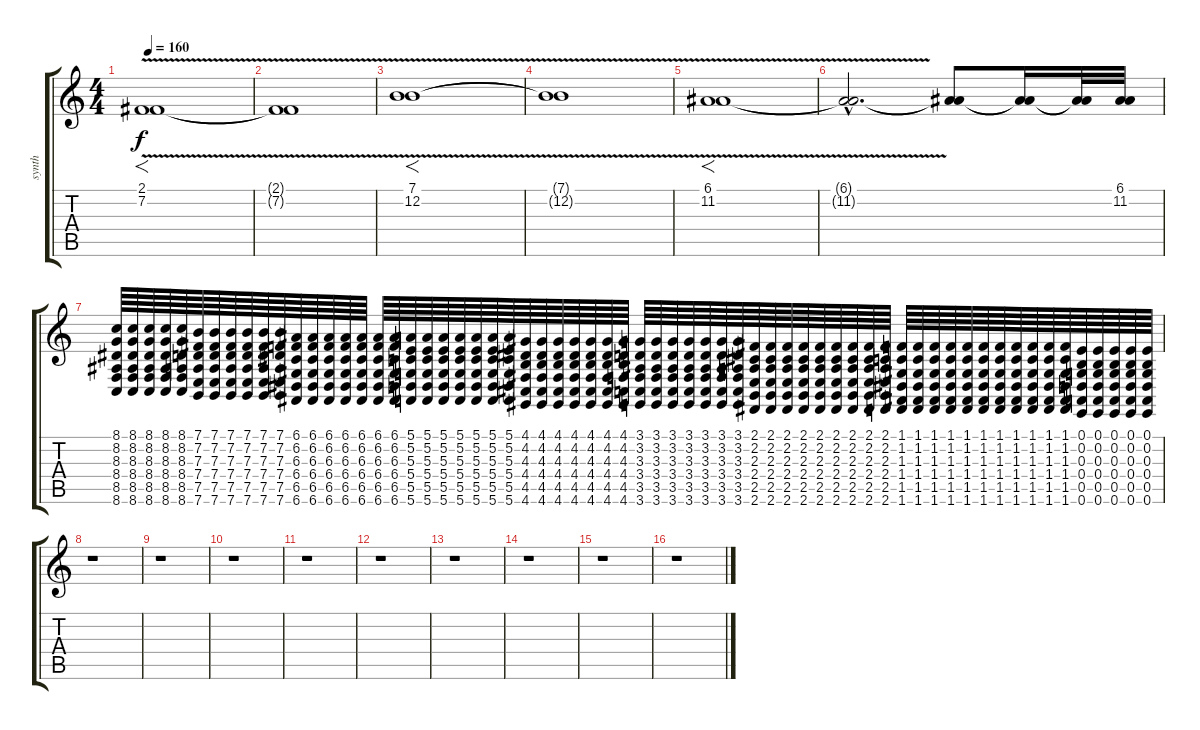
\track ("synth" "synth") {instrument lead1square}
\staff {score tabs}
\tuning (E4 B3 G3 D3 A2 E2) {hide}
\ts (4 4)
\tempo 160
\clef g2
\ks c
(2.1{v} 7.2).1{f dy f} |
(2.1{t} 7.2{t}).1 |
(7.1{v} 12.2).1{f} |
(7.1{t} 12.2{t}).1 |
(6.1{v} 11.2).1{f} |
(6.1{hac t} 11.2{hac t}).2{d} (6.1{t} 11.2{t}).8 (6.1{t} 11.2{t}).16 (6.1{t} 11.2{t}).32 (6.1 11.2).32{balance 13} |
(8.1 8.2 8.3 8.4 8.5 8.6).64{balance 3 instrument guitarfretnoise} (8.1 8.2 8.3 8.4 8.5 8.6).64 (8.1 8.2 8.3 8.4 8.5 8.6).64 (8.1 8.2 8.3 8.4 8.5 8.6).64 (8.1 8.2 8.3 8.4 8.5 8.6).64 (7.1 7.2 7.3 7.4 7.5 7.6).64 (7.1 7.2 7.3 7.4 7.5 7.6).64 (7.1 7.2 7.3 7.4 7.5 7.6).64 (7.1 7.2 7.3 7.4 7.5 7.6).64 (7.1 7.2 7.3 7.4 7.5 7.6).64 (7.1 7.2 7.3 7.4 7.5 7.6).64 (6.1 6.2 6.3 6.4 6.5 6.6).64 (6.1 6.2 6.3 6.4 6.5 6.6).64 (6.1 6.2 6.3 6.4 6.5 6.6).64 (6.1 6.2 6.3 6.4 6.5 6.6).64 (6.1 6.2 6.3 6.4 6.5 6.6).64 (6.1 6.2 6.3 6.4 6.5 6.6).64 (6.1 6.2 6.3 6.4 6.5 6.6).64 (5.1 5.2 5.3 5.4 5.5 5.6).64 (5.1 5.2 5.3 5.4 5.5 5.6).64 (5.1 5.2 5.3 5.4 5.5 5.6).64 (5.1 5.2 5.3 5.4 5.5 5.6).64 (5.1 5.2 5.3 5.4 5.5 5.6).64 (5.1 5.2 5.3 5.4 5.5 5.6).64 (5.1 5.2 5.3 5.4 5.5 5.6).64 (4.1 4.2 4.3 4.4 4.5 4.6).64 (4.1 4.2 4.3 4.4 4.5 4.6).64 (4.1 4.2 4.3 4.4 4.5 4.6).64 (4.1 4.2 4.3 4.4 4.5 4.6).64 (4.1 4.2 4.3 4.4 4.5 4.6).64 (4.1 4.2 4.3 4.4 4.5 4.6).64 (4.1 4.2 4.3 4.4 4.5 4.6).64 (3.1 3.2 3.3 3.4 3.5 3.6).64 (3.1 3.2 3.3 3.4 3.5 3.6).64 (3.1 3.2 3.3 3.4 3.5 3.6).64 (3.1 3.2 3.3 3.4 3.5 3.6).64 (3.1 3.2 3.3 3.4 3.5 3.6).64 (3.1 3.2 3.3 3.4 3.5 3.6).64 (3.1 3.2 3.3 3.4 3.5 3.6).64 (2.1 2.2 2.3 2.4 2.5 2.6).64 (2.1 2.2 2.3 2.4 2.5 2.6).64 (2.1 2.2 2.3 2.4 2.5 2.6).64 (2.1 2.2 2.3 2.4 2.5 2.6).64 (2.1 2.2 2.3 2.4 2.5 2.6).64 (2.1 2.2 2.3 2.4 2.5 2.6).64 (2.1 2.2 2.3 2.4 2.5 2.6).64 (2.1 2.2 2.3 2.4 2.5 2.6).64 (2.1 2.2 2.3 2.4 2.5 2.6).64 (1.1 1.2 1.3 1.4 1.5 1.6).64 (1.1 1.2 1.3 1.4 1.5 1.6).64 (1.1 1.2 1.3 1.4 1.5 1.6).64 (1.1 1.2 1.3 1.4 1.5 1.6).64 (1.1 1.2 1.3 1.4 1.5 1.6).64 (1.1 1.2 1.3 1.4 1.5 1.6).64 (1.1 1.2 1.3 1.4 1.5 1.6).64 (1.1 1.2 1.3 1.4 1.5 1.6).64 (1.1 1.2 1.3 1.4 1.5 1.6).64 (1.1 1.2 1.3 1.4 1.5 1.6).64 (1.1 1.2 1.3 1.4 1.5 1.6).64 (0.1 0.2 0.3 0.4 0.5 0.6).64 (0.1 0.2 0.3 0.4 0.5 0.6).64 (0.1 0.2 0.3 0.4 0.5 0.6).64 (0.1 0.2 0.3 0.4 0.5 0.6).64 (0.1 0.2 0.3 0.4 0.5 0.6).64 |
r.1 |
r.1 |
r.1 |
r.1 |
r.1 |
r.1 |
r.1 |
r.1 |
r.1
